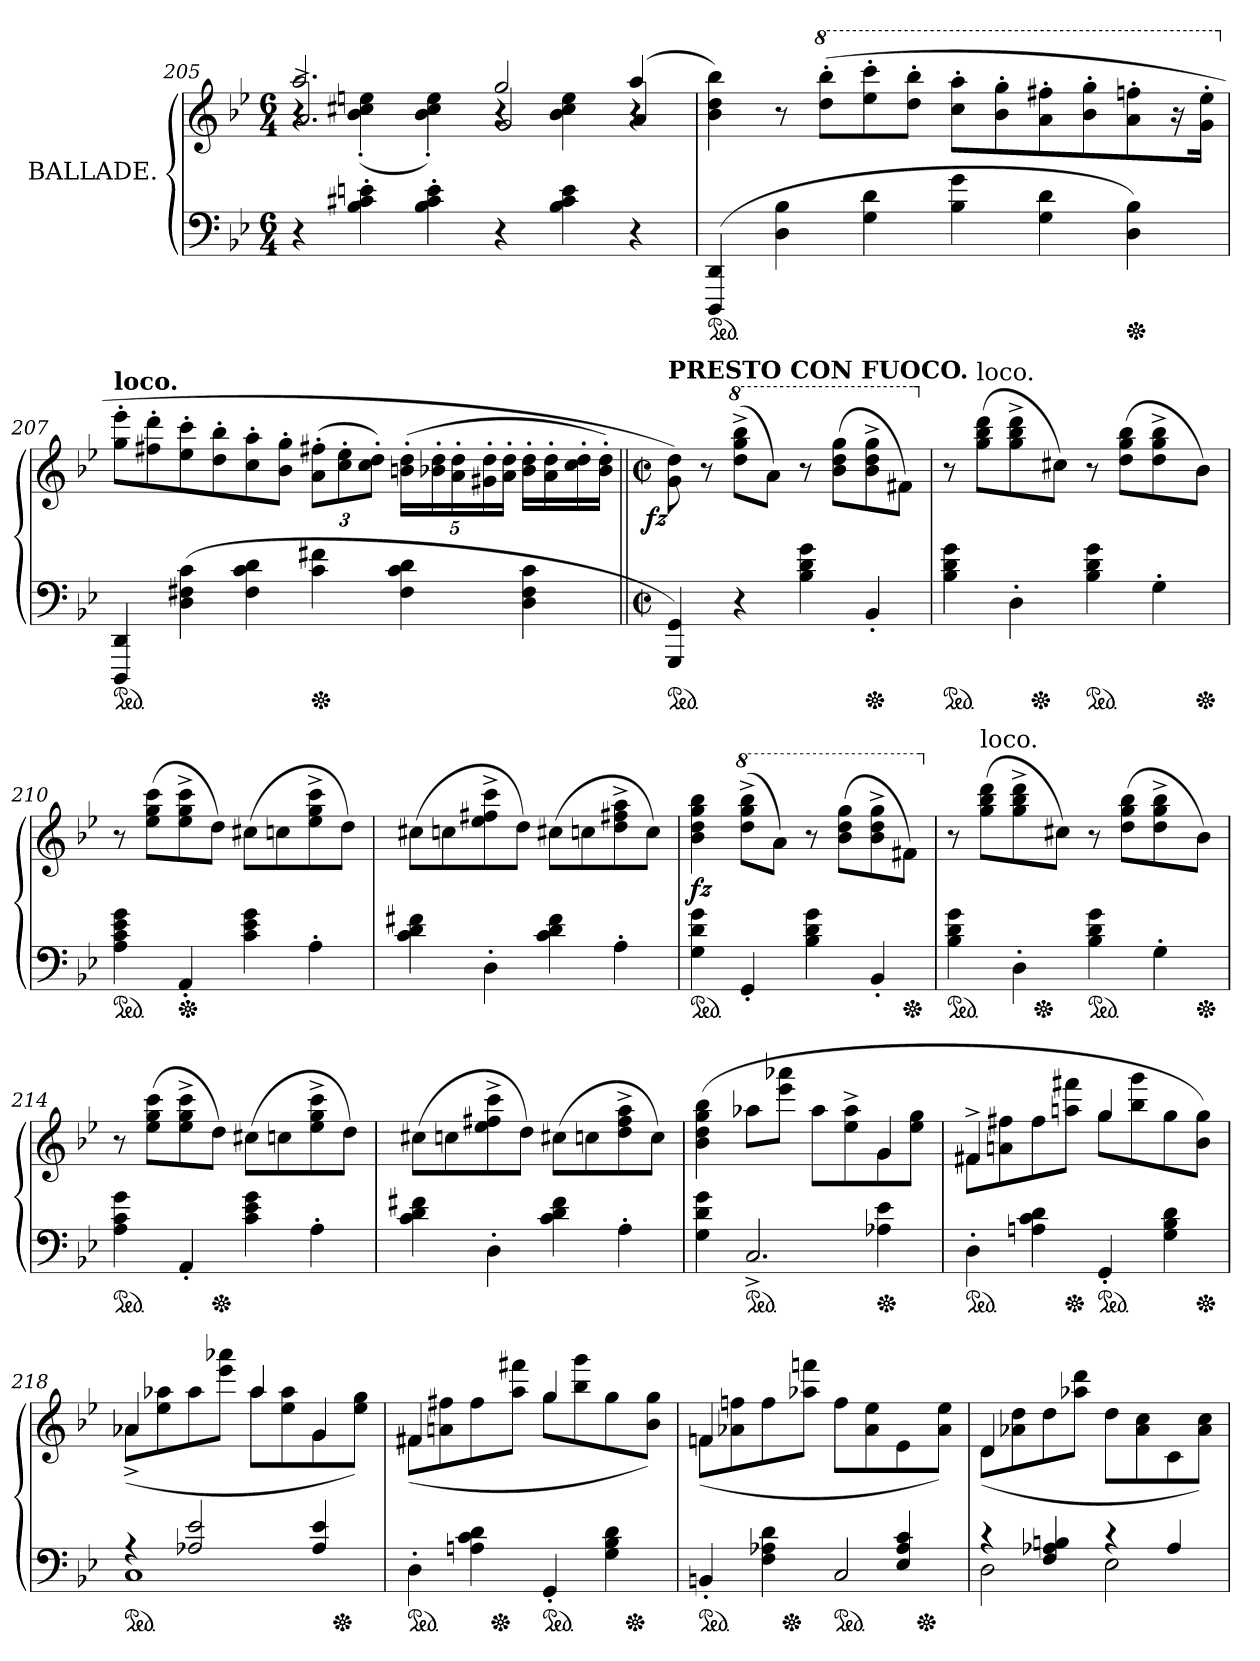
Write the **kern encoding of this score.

**kern	**kern	**dynam
*part1	*part1	*part1
*staff2	*staff1	*staff1/2
*I"BALLADE.	*	*
*clefF4	*clefG2	*
*k[b-e-]	*k[b-e-]	*
*g:	*g:	*
*M6/4	*M6/4	*
=205	=205	=205
*	*^	*
*	*	*^	*
4r	2.aa	4r	2.a^>/	.
4B-'\ 4c#X'\ 4en'\	.	(>4b-'> 4cc#X'> 4een'>	.	.
4B-'\ 4c#'\ 4e'\	.	4b-'> 4cc#'> 4ee'>)	.	.
4r	2gg	4r	2g/	.
4B-\ 4c#\ 4e\	.	4b- 4cc# 4ee	.	.
4r	(>4aa	4r	4a/	.
=206	=206	=206	=206	=206
!	!LO:TX:a:color=crimson:t=⚠	!	!	!
!	!LO:TX:a:i:t=appassionato.	!	!	!
!	!LO:TX:a:i:t=il più forte possibile.	!	!	!
*	*v	*v	*v	*
*ped	*	*
(>4DDD 4DD	4b- 4dd 4bb-)	.
4D 4B-	8r	.
*	*8va	*
.	(>8ddd' 8bbb-'L	.
4G 4d	8eee-' 8cccc'	.
.	8ddd' 8bbb-'J	.
4B- 4g	8ccc' 8aaa'L	.
.	8bb-' 8ggg'	.
4G 4d	8aa' 8fff#X'	.
.	8bb-' 8ggg'	.
*Xped	*	*
4D 4B-)	8aa' 8fffn'	.
.	16r	.
.	16gg' 16eee-'Jk	.
=207	=207	=207
*	*X8va	*
!	!LO:TX:a:B:t=loco.	!
*ped	*	*
4DDD 4DD	8gg' 8eee-'L	.
.	8ff#X' 8ddd'	.
(>4D 4F#X 4c	8ee-' 8ccc'	.
.	8dd' 8bb-'	.
4F# 4c 4d	8cc' 8aa'	.
.	8b-' 8gg'J	.
*Xped	*	*
4c 4f#X	(>12a' 12ff#X'L	.
.	12cc' 12ee-'	.
.	12cc' 12dd'J)	.
4F# 4c 4d	(>20bn' 20dd'LL	.
.	20b-X' 20dd'	.
.	20a' 20dd'	.
.	20g#X' 20dd'	.
.	20a' 20dd'JJ	.
4D 4F# 4c	16b-' 16dd'LL	.
.	16a' 16dd'	.
.	16cc' 16dd'	.
.	16b-' 16dd'JJ)	.
=208||	=208||	=208||
*M2/2	*M2/2	*
*met(c|)	*met(c|)	*
!	!LO:TX:a:B:t=PRESTO CON FUOCO.	!
!	!	!LO:DY:rj
*ped	*	*
4GGG 4GG)	8g\ 8dd\)	fz
.	8r	.
*	*8va	*
4r	(>8ddd^< 8ggg^< 8bbb-^<L	.
.	8aaJ)	.
4B- 4d 4g	8r	.
.	(>8bb- 8ddd 8gggL	.
*Xped	*	*
4BB-'<	8bb-^< 8ddd^< 8ggg^<	.
.	8ff#XJ)	.
=209	=209	=209
*	*X8va	*
*ped	*	*
*	*^	*
4B- 4d 4g	8r	4ryy	.
!	!LO:TX:a:t=loco.	!	!
.	(>8gg 8bb- 8dddL	.	.
4D'>	8gg^< 8bb-^< 8ddd^<	16ryy	.
*Xped	*	*	*
.	.	2ryy	.
.	8cc#XJ)	.	.
*ped	*	*	*
4B- 4d 4g	8r	.	.
.	(>8dd 8gg 8bb-L	.	.
4G'>	8dd^< 8gg^< 8bb-^<	.	.
.	.	8.ryy	.
*Xped	*	*	*
.	8b-J)	.	.
*	*v	*v	*
=210	=210	=210
*ped	*	*
4A 4c 4e- 4g	8r	.
.	(>8ee- 8gg 8cccL	.
*Xped	*	*
4AA'<	8ee-^< 8gg^< 8ccc^<	.
.	8ddJ)	.
4c 4e- 4g	(>8cc#XL	.
.	8ccn	.
4A'>	8ee-^< 8gg^< 8ccc^<	.
.	8ddJ)	.
=211	=211	=211
4c 4d 4f#X	(>8cc#XL	.
.	8ccn	.
4D'>	8ee-^< 8ff#X^< 8ccc^<	.
.	8ddJ)	.
4c 4d 4f#	(>8cc#XL	.
.	8ccn	.
4A'>	8dd^< 8ff#X^< 8aa^<	.
.	8ccJ)	.
=212	=212	=212
*ped	*	*
4G 4d 4g	4b- 4dd 4gg 4bb-	fz
*	*8va	*
4GG'<	(>8ddd^< 8ggg^< 8bbb-^<L	.
.	8aaJ)	.
4B- 4d 4g	8r	.
.	(>8bb- 8ddd 8gggL	.
4BB-'<	8bb-^< 8ddd^< 8ggg^<	.
*Xped	*	*
.	8ff#XJ)	.
=213	=213	=213
*	*X8va	*
*ped	*	*
*	*^	*
4B- 4d 4g	8r	4ryy	.
!	!LO:TX:a:t=loco.	!	!
.	(>8gg 8bb- 8dddL	.	.
4D'>	8gg^< 8bb-^< 8ddd^<	16ryy	.
*Xped	*	*	*
.	.	2ryy	.
.	8cc#XJ)	.	.
*ped	*	*	*
4B- 4d 4g	8r	.	.
.	(>8dd 8gg 8bb-L	.	.
4G'>	8dd^< 8gg^< 8bb-^<	.	.
.	.	8.ryy	.
*Xped	*	*	*
.	8b-J)	.	.
*	*v	*v	*
=214	=214	=214
*ped	*	*
4A 4c 4g	8r	.
.	(>8ee- 8gg 8cccL	.
4AA'<	8ee-^< 8gg^< 8ccc^<	.
*Xped	*	*
.	8ddJ)	.
4c 4e- 4g	(>8cc#XL	.
.	8ccn	.
4A'>	8ee-^< 8gg^< 8ccc^<	.
.	8ddJ)	.
=215	=215	=215
4c 4d 4f#X	(>8cc#XL	.
.	8ccn	.
4D'>	8ee-^< 8ff#X^< 8ccc^<	.
.	8ddJ)	.
4c 4d 4f#	(>8cc#XL	.
.	8ccn	.
4A'>	8dd^< 8ff#^< 8aa^<	.
.	8ccJ)	.
=216	=216	=216
*^	*^	*
2.ryy	4G 4d 4g	4ryy	(>4b- 4dd 4gg 4bb-	.
*ped	*	*	*	*
.	2.C^>/	4ryy	8aa-XL	.
.	.	.	8eee- 8aaa-XJ	.
.	.	4ryy	8aa-L	.
.	.	.	8ee-^> 8aa-^>	.
*Xped	*	*	*	*
4A-X\ 4e-\	.	4g	8g	.
.	.	.	8ee- 8ggJ	.
*v	*v	*	*	*
=217	=217	=217	=217
*ped	*	*	*
4D'>	4f#X^	8f#XL	.
.	.	8an 8ff#X	.
4An 4c 4d	4ryy	8ff#	.
*Xped	*	*	*
.	.	8aan 8fff#XJ	.
*ped	*	*	*
4GG'</	4gg	8ggL	.
.	.	8bb- 8ggg	.
4G 4B- 4d	4ryy	8gg	.
*Xped	*	*	*
.	.	8b- 8ggJ)	.
=218	=218	=218	=218
*^	*	*	*
*ped	*	*	*	*
*	*	*	*^	*
4rA	1C	4a-X	(>8a-X^L	2ryy	.
.	.	.	8ee- 8aa-X	.	.
2A-X 2e-	.	4ryy	8aa-	.	.
.	.	.	8eee- 8aaa-XJ	.	.
.	.	4aa-/	8aa-L	4ryy	.
.	.	.	8ee- 8aa-	.	.
4A- 4e-	.	4g	8g	16ryy	.
*Xped	*	*	*	*	*
.	.	.	.	8.ryy	.
.	.	.	8ee- 8ggJ)	.	.
*v	*v	*	*	*	*
=219	=219	=219	=219	=219
*ped	*	*	*	*
4D'	4f#X	(>8f#XL	4ryy	.
.	.	8an 8ff#X	.	.
4An 4c 4d	4ryy	8ff#	16ryy	.
*Xped	*	*	*	*
.	.	.	2ryy	.
.	.	8aa 8fff#XJ	.	.
*ped	*	*	*	*
4GG'/	4gg	8ggL	.	.
.	.	8bb- 8ggg	.	.
4G 4B- 4d	4ryy	8gg	.	.
*Xped	*	*	*	*
.	.	.	8.ryy	.
.	.	8b- 8ggJ)	.	.
=220	=220	=220	=220	=220
*^	*	*	*	*
*ped	*	*	*	*	*
4BBn'/	2ryy	4fn	(>8fnL	4ryy	.
.	.	.	8a-X 8ffn	.	.
4F 4A-X 4d	.	4ryy	8ff	16ryy	.
*Xped	*	*	*	*	*
.	.	.	.	2ryy	.
.	.	.	8aa-X 8fffnJ	.	.
*ped	*	*	*	*	*
4ryy	2C/	2ryy	8ffL	.	.
.	.	.	8a- 8ee-	.	.
4E- 4A- 4c	.	.	8e-	.	.
*Xped	*	*	*	*	*
.	.	.	.	8.ryy	.
.	.	.	8a- 8ee-J)	.	.
*	*	*	*v	*v	*
=221	=221	=221	=221	=221
4rc	2D	4d	(>8dL	.
.	.	.	8a-X 8dd	.
4F 4A-X 4Bn	.	4ryy	8dd	.
.	.	.	8aa-X 8dddJ	.
4rc	2E-	2ryy	8dd\L	.
.	.	.	8a- 8cc	.
4A-	.	.	8c	.
.	.	.	8a- 8ccJ)	.
*v	*v	*	*	*
*	*v	*v	*
=	=	=
*-	*-	*-
